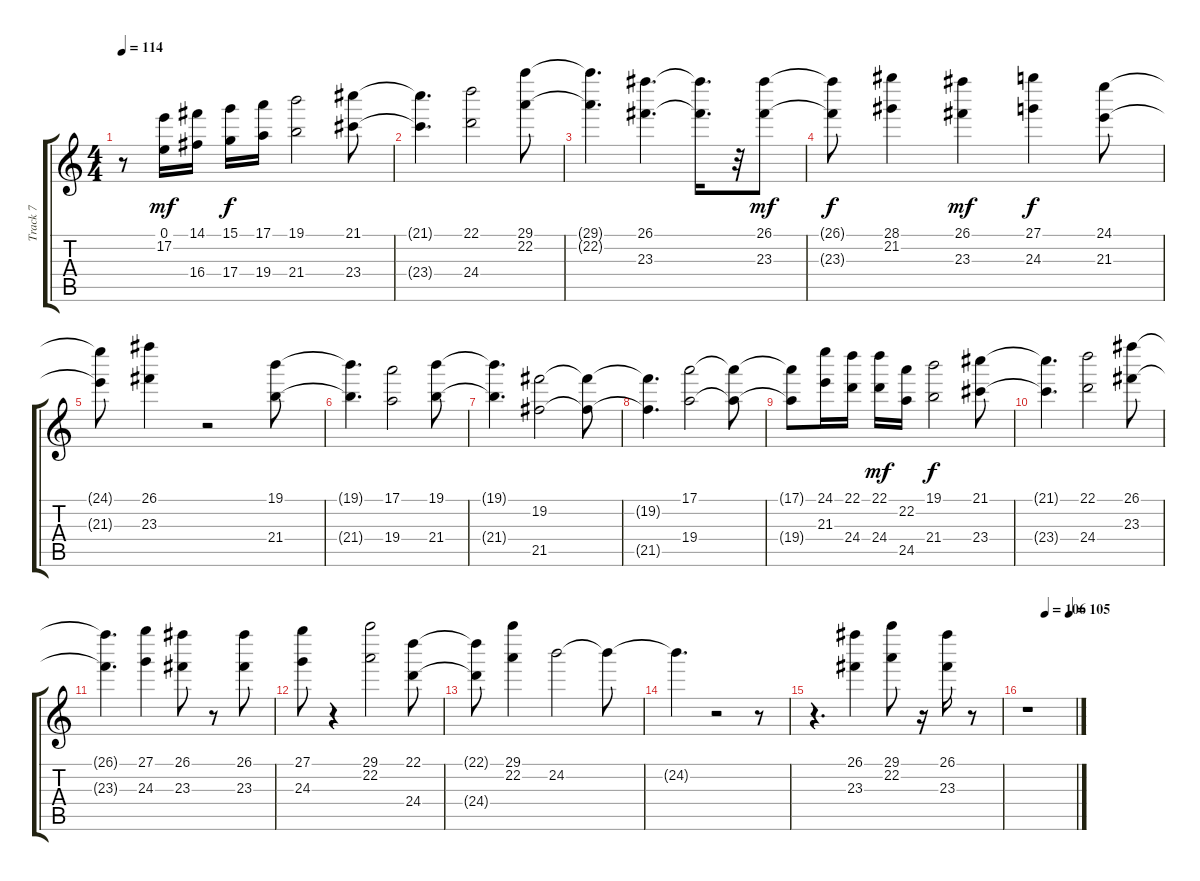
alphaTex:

\track ("Track 7" "Track 7") {instrument overdrivenguitar}
\staff {score tabs}
\tuning (E4 B3 G3 D3 A2 E2) {hide}
\ts (4 4)
\tempo 114
\clef g2
\ks c
r.8{dy f} (0.1 17.2).16{dy mf} (14.1 16.4).16 (15.1 17.4).16{dy f} (17.1 19.4).16 (19.1 21.4).2 (21.1 23.4).8 |
(21.1{t} 23.4{t}).4{d} (22.1 24.4).2 (29.1 22.2).8 |
(29.1{t} 22.2{t}).4{d} (26.1 23.3).4{d} (26.1{t} 23.3{t}).16{d} r.32 (26.1 23.3).8{dy mf volume 11} |
(26.1{t} 23.3{t}).8{dy f} (28.1 21.2).4 (26.1 23.3).4{dy mf} (27.1 24.3).4{dy f} (24.1 21.3).8 |
(24.1{t} 21.3{t}).8 (26.1 23.3).4 r.2 (19.1 21.4).8 |
(19.1{t} 21.4{t}).4{d} (17.1 19.4).2 (19.1 21.4).8 |
(19.1{t} 21.4{t}).4{d} (19.2 21.5).2 (19.2{t} 21.5{t}).8 |
(19.2{t} 21.5{t}).4{d} (17.1 19.4).2{volume 11} (17.1{t} 19.4{t}).8 |
(17.1{t} 19.4{t}).8 (24.1 21.3).16 (22.1 24.4).16 (22.1 24.4).16{dy mf} (22.2 24.5).16 (19.1 21.4).2{dy f} (21.1 23.4).8 |
(21.1{t} 23.4{t}).4{d} (22.1 24.4).2 (26.1 23.3).8 |
(26.1{t} 23.3{t}).4{d} (27.1 24.3).4 (26.1 23.3).8 r.8 (26.1 23.3).8 |
(27.1 24.3).8 r.4 (29.1 22.2).2 (22.1 24.4).8{volume 9} |
(22.1{t} 24.4{t}).8 (29.1 22.2).4 24.2.2 24.2{t}.8 |
24.2{t}.4{d} r.2 r.8 |
r.4{d} (26.1 23.3).4{volume 9} (29.1 22.2).8 r.16 (26.1 23.3).16 r.8 |
\tempo (106 0.375)
\tempo (105 0.875)
r.1
